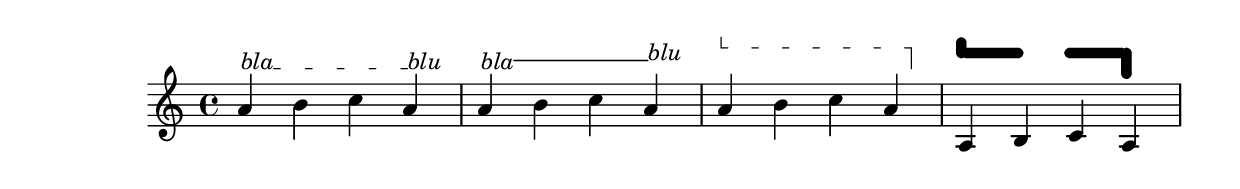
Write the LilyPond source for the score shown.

%% DO NOT EDIT this file manually; it is automatically
%% generated from LSR http://lsr.dsi.unimi.it
%% Make any changes in LSR itself, or in Documentation/snippets/new/ ,
%% and then run scripts/auxiliar/makelsr.py
%%
%% This file is in the public domain.
\version "2.12.2"

\header {
  lsrtags = "expressive-marks, text, tweaks-and-overrides"

%% Translation of GIT committish: fa19277d20f8ab0397c560eb0e7b814bd804ecec
  texidoces = "
Las instrucciones @code{\\startTextSpan} y @code{\\stopTextSpan}
permiten la creación de elementos de extensión textuales tan
fácilmente como indicaciones de pedal u
octavaciones. Sobreescribimos ciertas propiedades del objeto
@code{TextSpanner} para modificar su salida.

"
  doctitlees = "Crear elementos de extensión textuales"

  texidoc = "
The @code{\\startTextSpan} and @code{\\stopTextSpan} commands allow the
creation of text spanners as easily as pedal indications or
octavations. Override some properties of the @code{TextSpanner} object
to modify its output.

"
  doctitle = "Creating text spanners"
} % begin verbatim

\paper { ragged-right = ##f }

\relative c'' {
  \override TextSpanner #'(bound-details left text) = #"bla"
  \override TextSpanner #'(bound-details right text) = #"blu"
  a4 \startTextSpan
  b4 c
  a4 \stopTextSpan

  \override TextSpanner #'style = #'line
  \once \override TextSpanner
    #'(bound-details left stencil-align-dir-y) = #CENTER
  a4 \startTextSpan
  b4 c
  a4 \stopTextSpan

  \override TextSpanner #'style = #'dashed-line
  \override TextSpanner #'(bound-details left text) =
    \markup { \draw-line #'(0 . 1) }
  \override TextSpanner #'(bound-details right text) =
    \markup { \draw-line #'(0 . -2) }
  \once \override TextSpanner #'(bound-details right padding) = #-2

  a4 \startTextSpan
  b4 c
  a4 \stopTextSpan

  \set Staff.middleCPosition = #-13
  \override TextSpanner #'dash-period = #10
  \override TextSpanner #'dash-fraction = #0.5
  \override TextSpanner #'thickness = #10
  a4 \startTextSpan
  b4 c
  a4 \stopTextSpan
}

